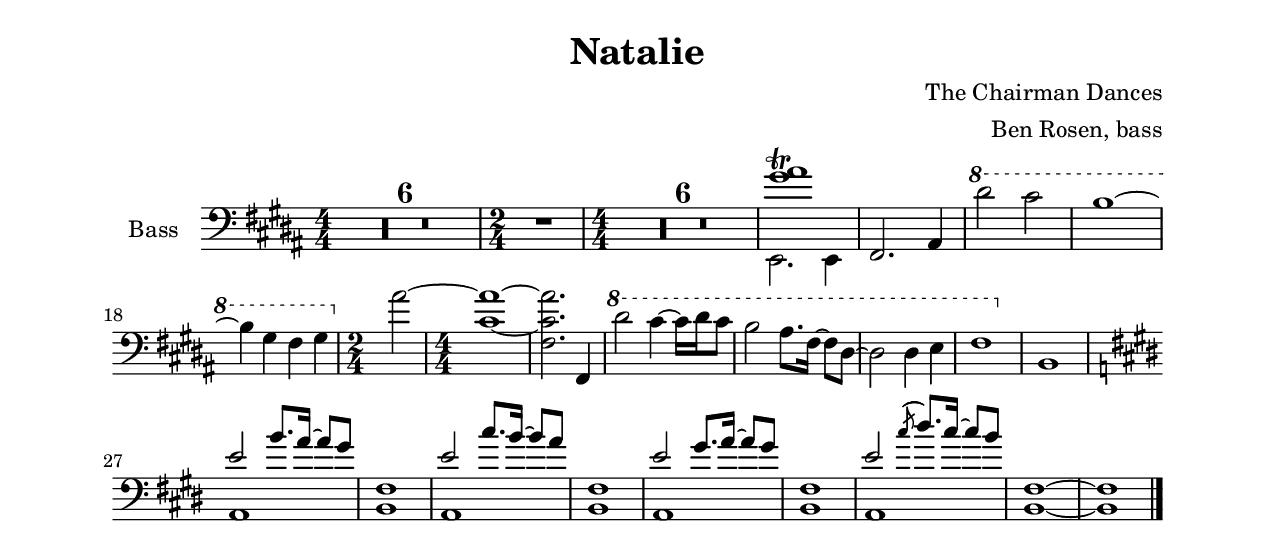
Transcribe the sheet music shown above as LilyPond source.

\version "2.24.0"

\include "settings.ily"

\header {
  title = "Natalie"
  composer = "The Chairman Dances"
  arranger = "Ben Rosen, bass"
}

music = \relative c'' {
  \clef "bass"
  \key b \major

  | R1 * 6

  \time 2/4

  | R2

  \time 4/4

  | R1 * 6

  | << {

    <gs as>1 \trill

  } \\ {

    e,,2. e4

  } >>

  | fs2. as4


  | \ottava #1
    ds''2 cs
  | b1 ~
  | b4 gs fs gs
    \ottava #0

  \time 2/4

  | as2 ~

  \time 4/4

  | <cs, as'>1 ~
  | <fs, cs' as'>2. fs,4
  | \ottava #1
    ds'''2 cs4 ~ cs16 ds cs8
  | b2 as8. fs16 ~ fs8 ds ~
  | ds2 ds4 e
  | fs1
    \ottava #0
  | b,,1

  \key e \major

  | << {

      e'2 b'8. a16 ~ a8 gs

    } \\ {

      a,,1

    } >>
  | <b fs'>1
  | << {

      e'2 cs'8. b16 ~ b8 a

    } \\ {

      a,,1

    } >>
  | <b fs'>1
  | << {

      e'2 gs8. a16 ~ a8 gs

    } \\ {

      a,,1

    } >>
  | <b fs'>1
  | << {

    e'2 \acciaccatura { cs'8 ( } ds8. ) cs16 ~ cs8 b

    } \\ {

      a,,1

    } >>
  | <b fs'>1 ~
  | <b fs'>1

  \bar "|."
}

\score {
  \new Staff \with {
    instrumentName = "Bass"
    \numericTimeSignature
  } {
    \compressMMRests
    \music
  }
}
